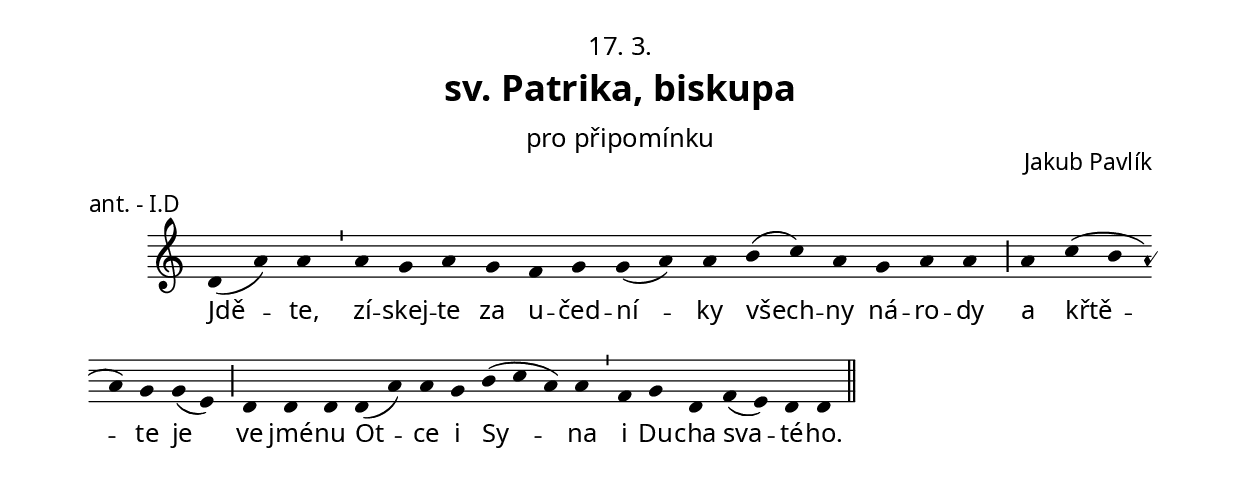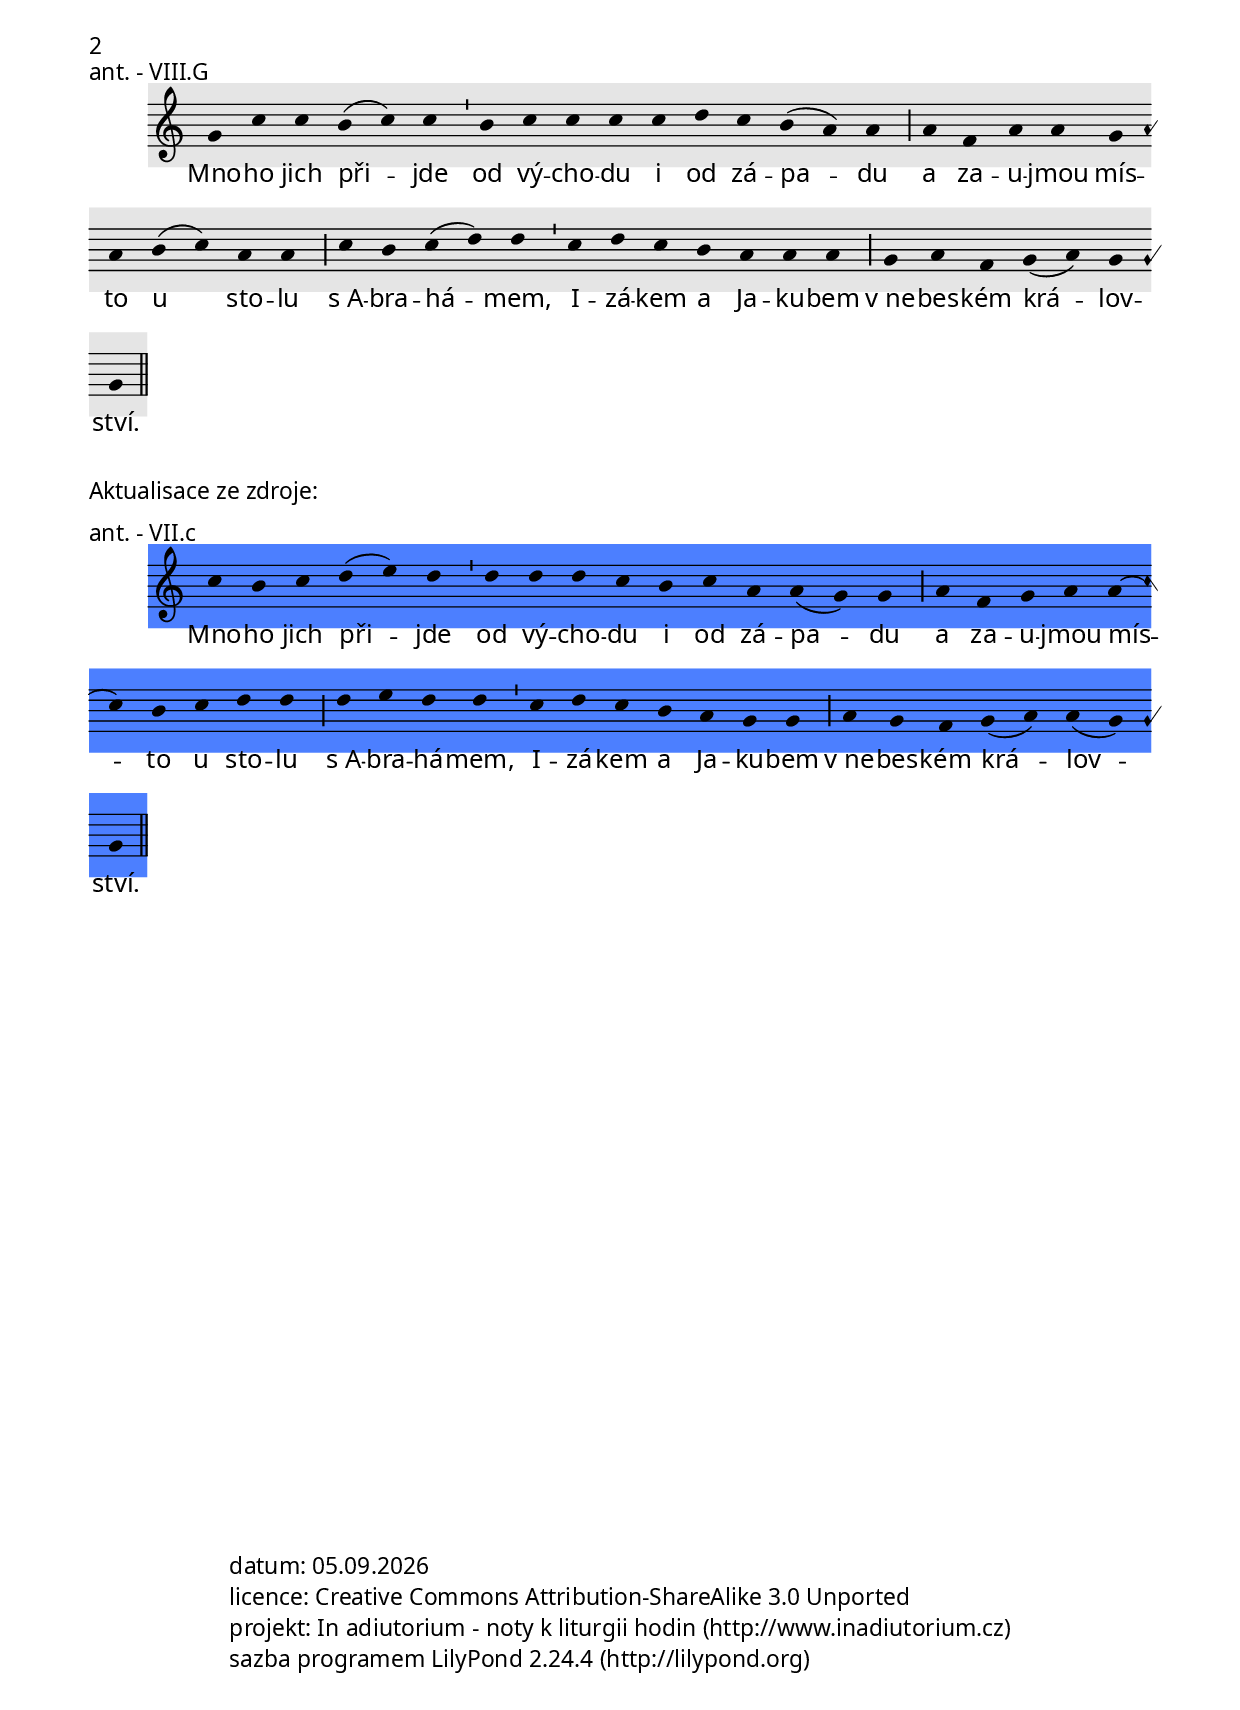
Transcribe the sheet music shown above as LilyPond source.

\version "2.19.16"

\include "../spolecne.ly"

\header {
  title = \markup\titleSvatek
            "sv. Patrika, biskupa"
            "pro připomínku"
            "17. 3."
  composer = "Jakub Pavlík"
}

\score {
  \relative c' {
    \choralniRezim
    d4( a') a \barMin a g a g f g g( a) a
    b( c) a g a a \barMaior
    a c( b a) g g( e) \barMaior
    d d d d( a') a g b( c a) a \barMin
    f g d f( e) d d \barFinalis
  }
  \addlyrics {
    Jdě -- te, zí -- skej -- te za u -- čed -- ní -- ky
    všech -- ny ná -- ro -- dy
    a křtě -- te je
    ve jmé -- nu Ot -- ce i Sy -- na
    i Du -- cha sva -- té -- ho.
  }
  \header {
    quid = "ant."
    modus = "I"
    differentia = "D"
    psalmus = ""
    fial = "antifony/velikonoce_tyden7.ly#ct-aben?-aleluja"
    id = "aben"
    piece = \markup {\sestavTitulekBezZalmu}
  }
}

\pageBreak

\score {
  \relative c'' {
    \zvyraznovacSedy
    \choralniRezim
    g4 c c b( c) c \barMin
    b c c c c d c b( a) a \barMaior
    a f a a g a b( c) a a \barMaior
    c b c( d) d \barMin c d c b a a a \barMaior
    g a f g( a) g g \barFinalis
  }
  \addlyrics {
    Mno -- ho jich při -- jde
    od vý -- cho -- du i od zá -- pa -- du
    a za -- u -- jmou mís -- to u sto -- lu
    s_A -- bra -- há -- mem, I -- zá -- kem a Ja -- ku -- bem
    v_ne -- bes -- kém krá -- lov -- ství.
  }
  \header {
    quid = "ant."
    modus = "VIII"
    differentia = "G"
    psalmus = ""
    fial = "antifony/mezidobi_nedeleC_21_30.ly#ne21c-rch-ben"
    id = "amag"
    piece = \markup {\sestavTitulekBezZalmu}
  }
}

\markup{Aktualisace ze zdroje:}

\score {
  \relative c'' {
    \zvyraznovacModry
    \choralniRezim
    c4 b c d( e) d \barMin
    d d d c b c a a( g) g \barMaior
    a f g a a( c) b c d d \barMaior
    d e d d \barMin c d c b a g g \barMaior
    a g f g( a) a( g) g \barFinalis
  }
  \addlyrics {
    Mno -- ho jich při -- jde
    od vý -- cho -- du i od zá -- pa -- du
    a za -- u -- jmou mís -- to u sto -- lu
    s_A -- bra -- há -- mem, I -- zá -- kem a Ja -- ku -- bem
    v_ne -- bes -- kém krá -- lov -- ství.
  }
  \header {
    quid = "ant."
    modus = "VII"
    differentia = "c"
    psalmus = ""
    fial = "antifony/mezidobi_nedeleC_21_30.ly#ne21c-rch-ben"
    id = "amag"
    piece = \markup {\sestavTitulekBezZalmu}
  }
}
